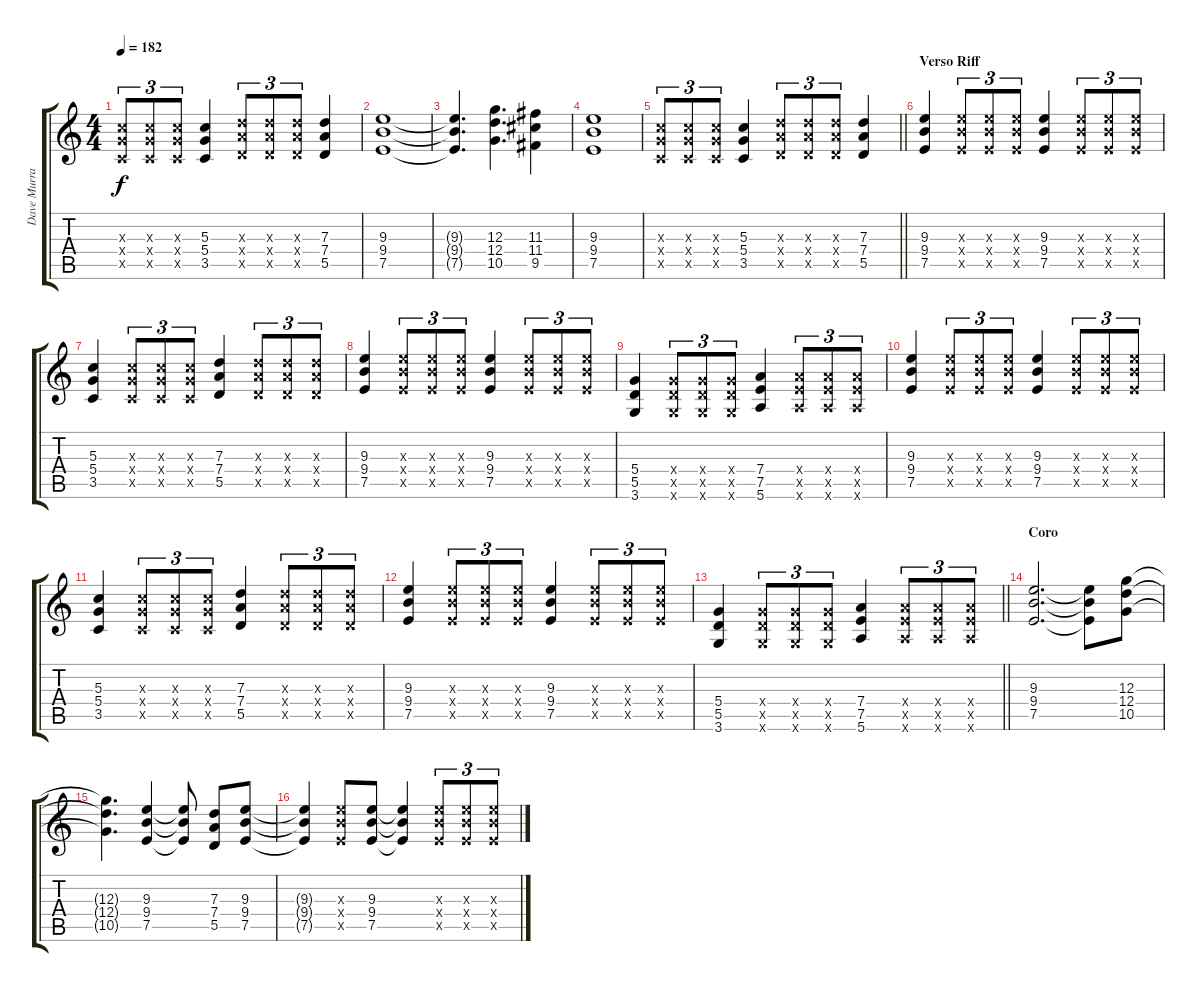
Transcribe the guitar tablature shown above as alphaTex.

\track ("Dave Murray" "Dave Murra") {instrument distortionguitar}
\staff {score tabs}
\tuning (E4 B3 G3 D3 A2 E2) {hide}
\ts (4 4)
\tempo 182
\clef g2
\ks c
(5.3{x} 5.4{x} 3.5{x}).8{tu (3 2) dy f} (5.3{x} 5.4{x} 3.5{x}).8{tu (3 2)} (5.3{x} 5.4{x} 3.5{x}).8{tu (3 2)} (5.3 5.4 3.5).4 (7.3{x} 7.4{x} 5.5{x}).8{tu (3 2)} (7.3{x} 7.4{x} 5.5{x}).8{tu (3 2)} (7.3{x} 7.4{x} 5.5{x}).8{tu (3 2)} (7.3 7.4 5.5).4 |
(9.3 9.4 7.5).1 |
(9.3{t} 9.4{t} 7.5{t}).4{d} (12.3 12.4 10.5).4{d} (11.3 11.4 9.5).4 |
(9.3 9.4 7.5).1 |
\barLineRight lightlight
(5.3{x} 5.4{x} 3.5{x}).8{tu (3 2)} (5.3{x} 5.4{x} 3.5{x}).8{tu (3 2)} (5.3{x} 5.4{x} 3.5{x}).8{tu (3 2)} (5.3 5.4 3.5).4 (7.3{x} 7.4{x} 5.5{x}).8{tu (3 2)} (7.3{x} 7.4{x} 5.5{x}).8{tu (3 2)} (7.3{x} 7.4{x} 5.5{x}).8{tu (3 2)} (7.3 7.4 5.5).4 |
\section ("" "Verso Riff")
(9.3 9.4 7.5).4 (9.3{x} 9.4{x} 7.5{x}).8{tu (3 2)} (9.3{x} 9.4{x} 7.5{x}).8{tu (3 2)} (9.3{x} 9.4{x} 7.5{x}).8{tu (3 2)} (9.3 9.4 7.5).4 (9.3{x} 9.4{x} 7.5{x}).8{tu (3 2)} (9.3{x} 9.4{x} 7.5{x}).8{tu (3 2)} (9.3{x} 9.4{x} 7.5{x}).8{tu (3 2)} |
(5.3 5.4 3.5).4 (5.3{x} 5.4{x} 3.5{x}).8{tu (3 2)} (5.3{x} 5.4{x} 3.5{x}).8{tu (3 2)} (5.3{x} 5.4{x} 3.5{x}).8{tu (3 2)} (7.3 7.4 5.5).4 (7.3{x} 7.4{x} 5.5{x}).8{tu (3 2)} (7.3{x} 7.4{x} 5.5{x}).8{tu (3 2)} (7.3{x} 7.4{x} 5.5{x}).8{tu (3 2)} |
(9.3 9.4 7.5).4 (9.3{x} 9.4{x} 7.5{x}).8{tu (3 2)} (9.3{x} 9.4{x} 7.5{x}).8{tu (3 2)} (9.3{x} 9.4{x} 7.5{x}).8{tu (3 2)} (9.3 9.4 7.5).4 (9.3{x} 9.4{x} 7.5{x}).8{tu (3 2)} (9.3{x} 9.4{x} 7.5{x}).8{tu (3 2)} (9.3{x} 9.4{x} 7.5{x}).8{tu (3 2)} |
(5.4 5.5 3.6).4 (5.4{x} 5.5{x} 3.6{x}).8{tu (3 2)} (5.4{x} 5.5{x} 3.6{x}).8{tu (3 2)} (5.4{x} 5.5{x} 3.6{x}).8{tu (3 2)} (7.4 7.5 5.6).4 (7.4{x} 7.5{x} 5.6{x}).8{tu (3 2)} (7.4{x} 7.5{x} 5.6{x}).8{tu (3 2)} (7.4{x} 7.5{x} 5.6{x}).8{tu (3 2)} |
(9.3 9.4 7.5).4 (9.3{x} 9.4{x} 7.5{x}).8{tu (3 2)} (9.3{x} 9.4{x} 7.5{x}).8{tu (3 2)} (9.3{x} 9.4{x} 7.5{x}).8{tu (3 2)} (9.3 9.4 7.5).4 (9.3{x} 9.4{x} 7.5{x}).8{tu (3 2)} (9.3{x} 9.4{x} 7.5{x}).8{tu (3 2)} (9.3{x} 9.4{x} 7.5{x}).8{tu (3 2)} |
(5.3 5.4 3.5).4 (5.3{x} 5.4{x} 3.5{x}).8{tu (3 2)} (5.3{x} 5.4{x} 3.5{x}).8{tu (3 2)} (5.3{x} 5.4{x} 3.5{x}).8{tu (3 2)} (7.3 7.4 5.5).4 (7.3{x} 7.4{x} 5.5{x}).8{tu (3 2)} (7.3{x} 7.4{x} 5.5{x}).8{tu (3 2)} (7.3{x} 7.4{x} 5.5{x}).8{tu (3 2)} |
(9.3 9.4 7.5).4 (9.3{x} 9.4{x} 7.5{x}).8{tu (3 2)} (9.3{x} 9.4{x} 7.5{x}).8{tu (3 2)} (9.3{x} 9.4{x} 7.5{x}).8{tu (3 2)} (9.3 9.4 7.5).4 (9.3{x} 9.4{x} 7.5{x}).8{tu (3 2)} (9.3{x} 9.4{x} 7.5{x}).8{tu (3 2)} (9.3{x} 9.4{x} 7.5{x}).8{tu (3 2)} |
\barLineRight lightlight
(5.4 5.5 3.6).4 (5.4{x} 5.5{x} 3.6{x}).8{tu (3 2)} (5.4{x} 5.5{x} 3.6{x}).8{tu (3 2)} (5.4{x} 5.5{x} 3.6{x}).8{tu (3 2)} (7.4 7.5 5.6).4 (7.4{x} 7.5{x} 5.6{x}).8{tu (3 2)} (7.4{x} 7.5{x} 5.6{x}).8{tu (3 2)} (7.4{x} 7.5{x} 5.6{x}).8{tu (3 2)} |
\section ("" "Coro")
(9.3 9.4 7.5).2{d} (9.3{t} 9.4{t} 7.5{t}).8 (12.3 12.4 10.5).8 |
(12.3{t} 12.4{t} 10.5{t}).4{d} (9.3 9.4 7.5).4 (9.3{t} 9.4{t} 7.5{t}).8 (7.3 7.4 5.5).8 (9.3 9.4 7.5).8 |
(9.3{t} 9.4{t} 7.5{t}).4 (9.3{x} 9.4{x} 7.5{x}).8 (9.3 9.4 7.5).8 (9.3{t} 9.4{t} 7.5{t}).4 (9.3{x} 9.4{x} 7.5{x}).8{tu (3 2)} (9.3{x} 9.4{x} 7.5{x}).8{tu (3 2)} (9.3{x} 9.4{x} 7.5{x}).8{tu (3 2)}
